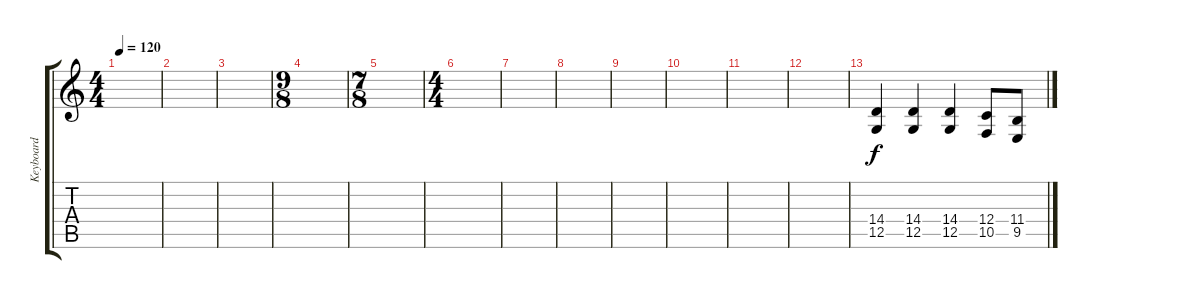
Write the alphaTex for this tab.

\track ("Keyboard" "Keyboard") {instrument choiraahs}
\staff {score tabs}
\tuning (D4 A3 F3 C3 G2 D2) {hide}
\ts (4 4)
\tempo 120
\clef g2
\ks c
|
|
|
\ts (9 8)
|
\ts (7 8)
|
\ts (4 4)
|
|
|
|
|
|
|
(14.4 12.5).4{volume 16 instrument acousticgrandpiano} (14.4 12.5).4 (14.4 12.5).4 (12.4 10.5).8 (11.4 9.5).8
